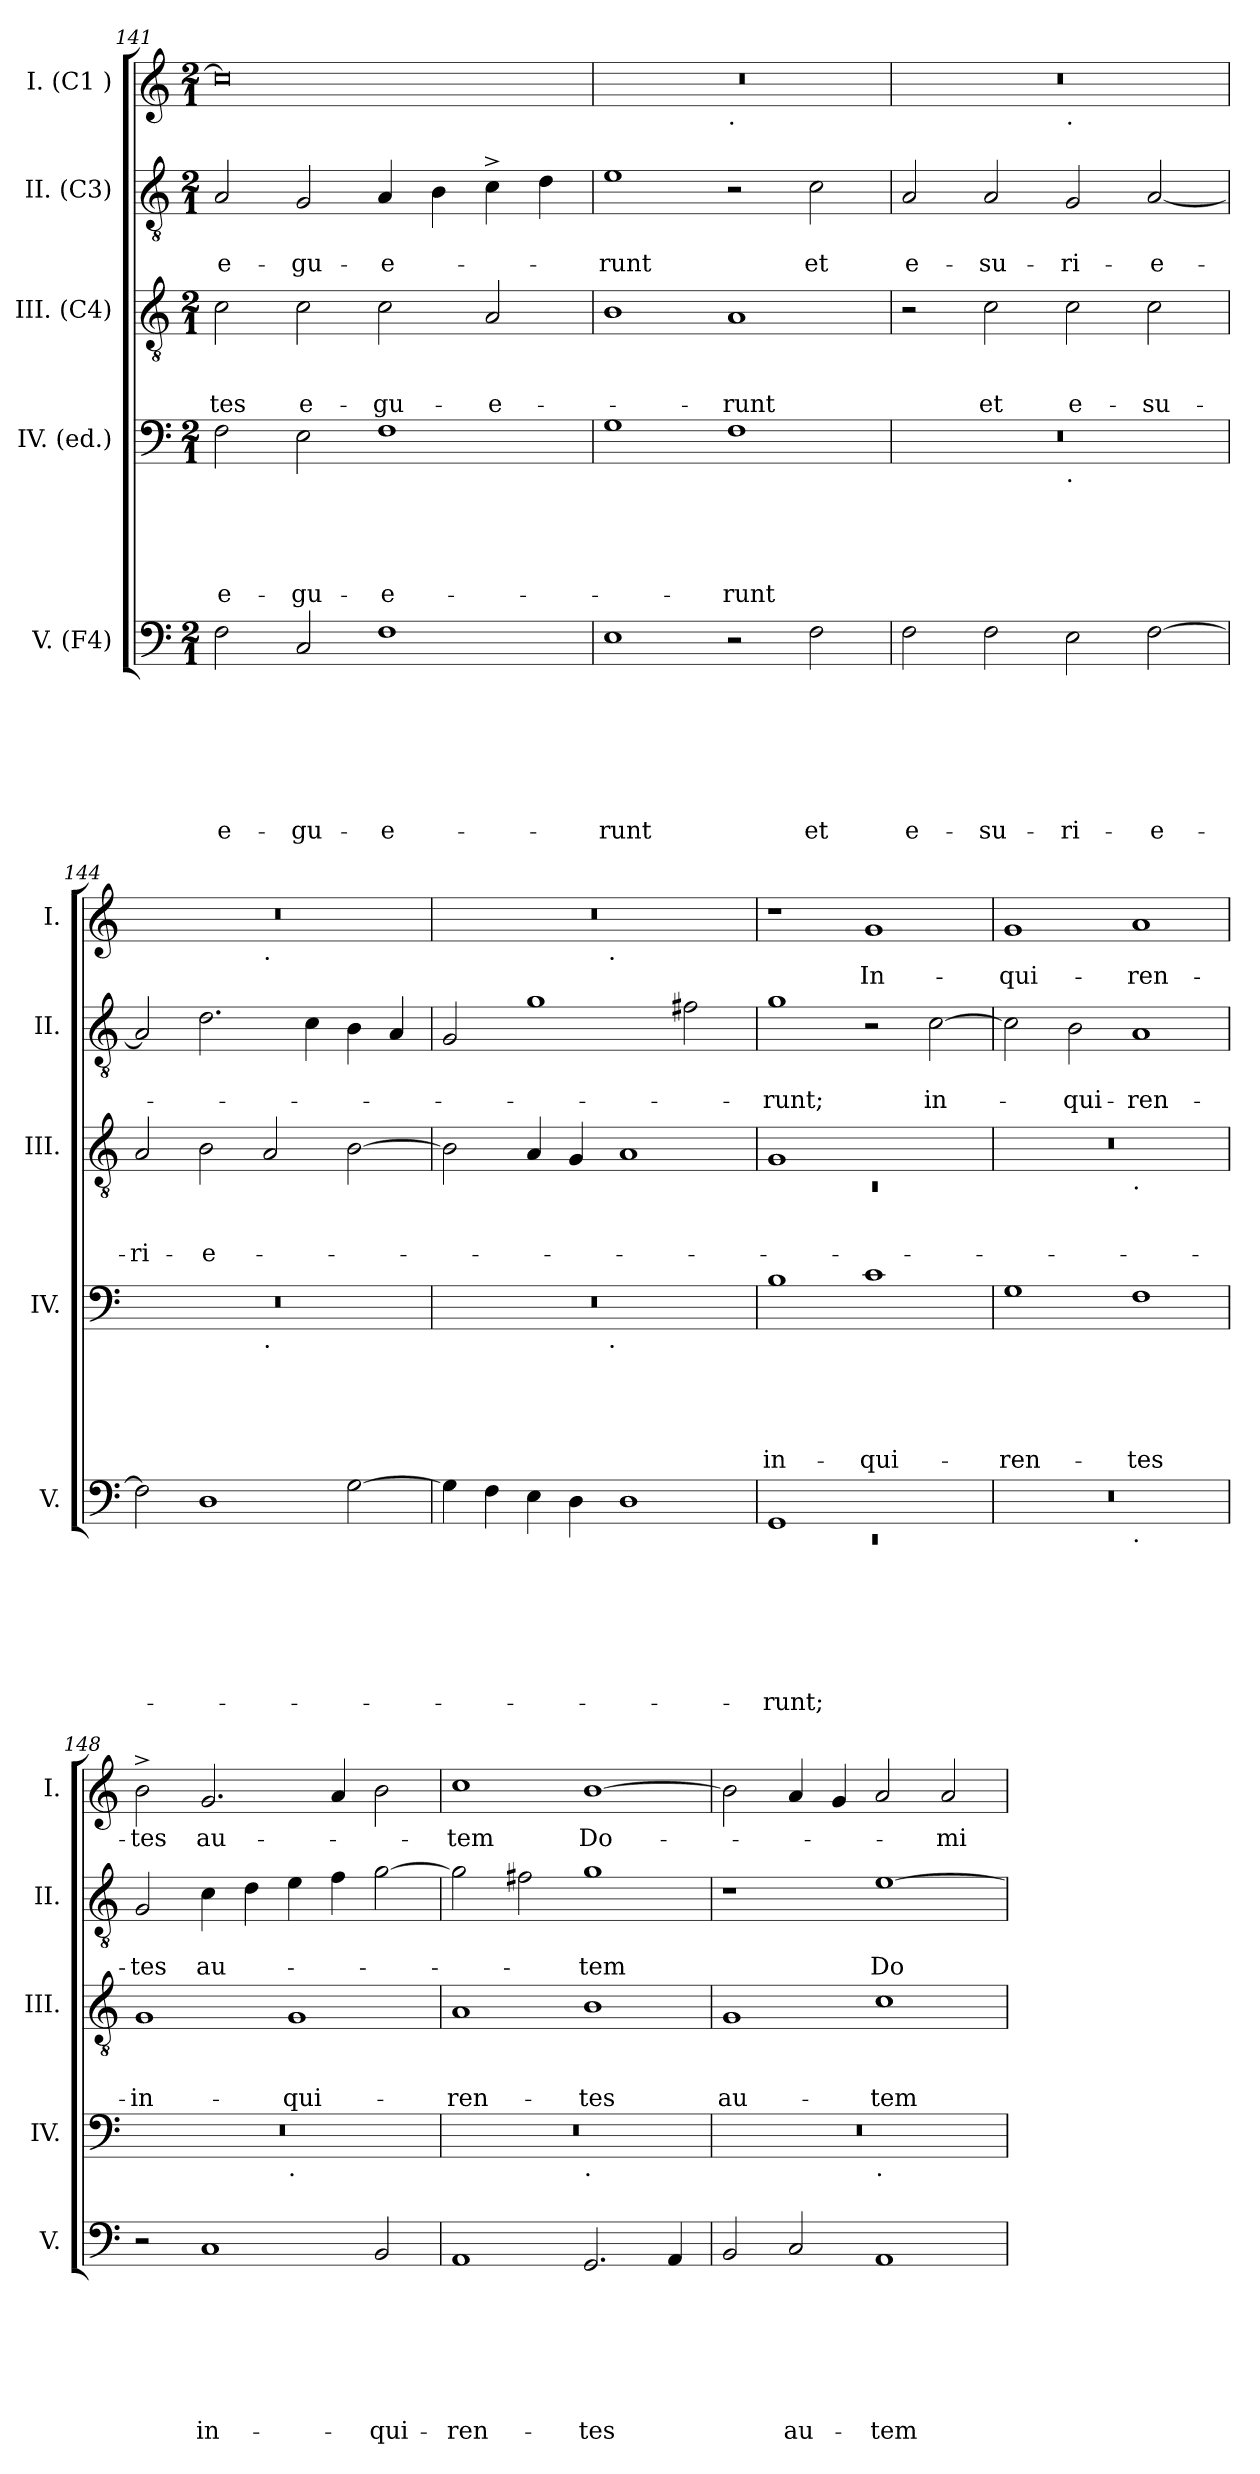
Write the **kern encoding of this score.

**kern	**text	**text	**text	**text	**text	**text	**text	**kern	**text	**text	**text	**text	**text	**kern	**text	**text	**text	**kern	**text	**text	**kern	**text
*part5	*part5	*part5	*part5	*part5	*part5	*part5	*part5	*part4	*part4	*part4	*part4	*part4	*part4	*part3	*part3	*part3	*part3	*part2	*part2	*part2	*part1	*part1
*staff5	*staff5	*staff5	*staff5	*staff5	*staff5	*staff5	*staff5	*staff4	*staff4	*staff4	*staff4	*staff4	*staff4	*staff3	*staff3	*staff3	*staff3	*staff2	*staff2	*staff2	*staff1	*staff1
*I"V. (F4)	*	*	*	*	*	*	*	*I"IV. (ed.)	*	*	*	*	*	*I"III. (C4)	*	*	*	*I"II. (C3)	*	*	*I"I. (C1 )	*
*I'V.	*	*	*	*	*	*	*	*I'IV.	*	*	*	*	*	*I'III.	*	*	*	*I'II.	*	*	*I'I.	*
!!LO:LB:g=z
*clefF4	*	*	*	*	*	*	*	*clefF4	*	*	*	*	*	*clefGv2	*	*	*	*clefGv2	*	*	*clefG2	*
*k[]	*	*	*	*	*	*	*	*k[]	*	*	*	*	*	*k[]	*	*	*	*k[]	*	*	*k[]	*
*C:	*	*	*	*	*	*	*	*C:	*	*	*	*	*	*C:	*	*	*	*C:	*	*	*C:	*
*M2/1	*	*	*	*	*	*	*	*M2/1	*	*	*	*	*	*M2/1	*	*	*	*M2/1	*	*	*M2/1	*
=141	=141	=141	=141	=141	=141	=141	=141	=141	=141	=141	=141	=141	=141	=141	=141	=141	=141	=141	=141	=141	=141	=141
!	!	!	!	!	!	!	!LO:LY:b	!	!	!	!	!	!LO:LY:b	!	!	!	!LO:LY:b	!	!	!LO:LY:b	!	!
2F\	.	.	.	.	.	.	e-	2F\	.	.	.	.	e-	2c\	.	.	-tes	2A/	.	e-	0cc]	.
!	!	!	!	!	!	!	!LO:LY:b	!	!	!	!	!	!LO:LY:b	!	!	!	!LO:LY:b	!	!	!LO:LY:b	!	!
2C/	.	.	.	.	.	.	-gu-	2E\	.	.	.	.	-gu-	2c\	.	.	e-	2G/	.	-gu-	.	.
!	!	!	!	!	!	!	!LO:LY:b:rj	!	!	!	!	!	!LO:LY:b:rj	!	!	!	!LO:LY:b	!	!	!LO:LY:b	!	!
1F	.	.	.	.	.	.	-e-	1F	.	.	.	.	-e-	2c\	.	.	-gu-	4A/	.	-e-	.	.
.	.	.	.	.	.	.	.	.	.	.	.	.	.	.	.	.	.	4B\	.	.	.	.
!	!	!	!	!	!	!	!	!	!	!	!	!	!	!	!	!	!LO:LY:b:rj	!	!	!	!	!
.	.	.	.	.	.	.	.	.	.	.	.	.	.	2A/	.	.	-e-	4c^>\	.	.	.	.
.	.	.	.	.	.	.	.	.	.	.	.	.	.	.	.	.	.	4d\	.	.	.	.
=142	=142	=142	=142	=142	=142	=142	=142	=142	=142	=142	=142	=142	=142	=142	=142	=142	=142	=142	=142	=142	=142	=142
!	!	!	!	!	!	!	!LO:LY:b	!	!	!	!	!	!	!	!	!	!	!	!	!LO:LY:b	!	!
*	*	*	*	*	*	*	*	*	*	*	*	*	*	*	*	*	*	*	*	*	*^	*
1E	.	.	.	.	.	.	-runt	1G	.	.	.	.	.	1B	.	.	.	1e	.	-runt	0r	1ryy	.
!	!	!	!	!	!	!	!	!	!	!	!	!	!	!	!	!	!	!	!	!	!	!LO:TX:b:t=.	!
!	!	!	!	!	!	!	!	!	!	!	!	!	!LO:LY:b	!	!	!	!LO:LY:b	!	!	!	!	!	!
2r	.	.	.	.	.	.	.	1F	.	.	.	.	-runt	1A	.	.	-runt	2r	.	.	.	1ryy	.
!	!	!	!	!	!	!	!LO:LY:b	!	!	!	!	!	!	!	!	!	!	!	!	!LO:LY:b	!	!	!
2F\	.	.	.	.	.	.	et	.	.	.	.	.	.	.	.	.	.	2c\	.	et	.	.	.
=143	=143	=143	=143	=143	=143	=143	=143	=143	=143	=143	=143	=143	=143	=143	=143	=143	=143	=143	=143	=143	=143	=143	=143
!	!	!	!	!	!	!	!LO:LY:b	!	!	!	!	!	!	!	!	!	!	!	!	!LO:LY:b	!	!	!
*	*	*	*	*	*	*	*	*^	*	*	*	*	*	*	*	*	*	*	*	*	*	*	*
2F\	.	.	.	.	.	.	e-	0r	1ryy	.	.	.	.	.	2r	.	.	.	2A/	.	e-	0r	1ryy	.
!	!	!	!	!	!	!	!LO:LY:b	!	!	!	!	!	!	!	!	!	!	!LO:LY:b	!	!	!LO:LY:b	!	!	!
2F\	.	.	.	.	.	.	-su-	.	.	.	.	.	.	.	2c\	.	.	et	2A/	.	-su-	.	.	.
!	!	!	!	!	!	!	!	!	!	!	!	!	!	!	!	!	!	!	!	!	!	!	!LO:TX:b:t=.	!
!	!	!	!	!	!	!	!	!	!LO:TX:b:t=.	!	!	!	!	!	!	!	!	!	!	!	!	!	!	!
!	!	!	!	!	!	!	!LO:LY:b	!	!	!	!	!	!	!	!	!	!	!LO:LY:b	!	!	!LO:LY:b	!	!	!
2E\	.	.	.	.	.	.	-ri-	.	1ryy	.	.	.	.	.	2c\	.	.	e-	2G/	.	-ri-	.	1ryy	.
!	!	!	!	!	!	!	!LO:LY:b:rj	!	!	!	!	!	!	!	!	!	!	!LO:LY:b	!	!	!LO:LY:b:rj	!	!	!
[>2F\	.	.	.	.	.	.	-e-	.	.	.	.	.	.	.	2c\	.	.	-su-	[<2A/	.	-e-	.	.	.
=144	=144	=144	=144	=144	=144	=144	=144	=144	=144	=144	=144	=144	=144	=144	=144	=144	=144	=144	=144	=144	=144	=144	=144	=144
!	!	!	!	!	!	!	!	!	!	!	!	!	!	!	!	!	!	!LO:LY:b	!	!	!	!	!	!
2F\]	.	.	.	.	.	.	.	0r	1ryy	.	.	.	.	.	2A/	.	.	-ri-	2A/]	.	.	0r	1ryy	.
!	!	!	!	!	!	!	!	!	!	!	!	!	!	!	!	!	!	!LO:LY:b:rj	!	!	!	!	!	!
1D	.	.	.	.	.	.	.	.	.	.	.	.	.	.	2B\	.	.	-e-	2.d\	.	.	.	.	.
!	!	!	!	!	!	!	!	!	!	!	!	!	!	!	!	!	!	!	!	!	!	!	!LO:TX:b:t=.	!
!	!	!	!	!	!	!	!	!	!LO:TX:b:t=.	!	!	!	!	!	!	!	!	!	!	!	!	!	!	!
.	.	.	.	.	.	.	.	.	1ryy	.	.	.	.	.	2A/	.	.	.	.	.	.	.	1ryy	.
.	.	.	.	.	.	.	.	.	.	.	.	.	.	.	.	.	.	.	4c\	.	.	.	.	.
[>2G\	.	.	.	.	.	.	.	.	.	.	.	.	.	.	[>2B\	.	.	.	4B\	.	.	.	.	.
.	.	.	.	.	.	.	.	.	.	.	.	.	.	.	.	.	.	.	4A/	.	.	.	.	.
=145	=145	=145	=145	=145	=145	=145	=145	=145	=145	=145	=145	=145	=145	=145	=145	=145	=145	=145	=145	=145	=145	=145	=145	=145
4G\]	.	.	.	.	.	.	.	0r	2ryy	.	.	.	.	.	2B\]	.	.	.	2G/	.	.	0r	2ryy	.
4F\	.	.	.	.	.	.	.	.	.	.	.	.	.	.	.	.	.	.	.	.	.	.	.	.
4E\	.	.	.	.	.	.	.	.	4...ryy	.	.	.	.	.	4A/	.	.	.	1g	.	.	.	4...ryy	.
4D\	.	.	.	.	.	.	.	.	.	.	.	.	.	.	4G/	.	.	.	.	.	.	.	.	.
!	!	!	!	!	!	!	!	!	!	!	!	!	!	!	!	!	!	!	!	!	!	!	!LO:TX:b:t=.	!
!	!	!	!	!	!	!	!	!	!LO:TX:b:t=.	!	!	!	!	!	!	!	!	!	!	!	!	!	!	!
.	.	.	.	.	.	.	.	.	1ryy	.	.	.	.	.	.	.	.	.	.	.	.	.	1ryy	.
1D	.	.	.	.	.	.	.	.	.	.	.	.	.	.	1A	.	.	.	.	.	.	.	.	.
.	.	.	.	.	.	.	.	.	.	.	.	.	.	.	.	.	.	.	2f#\	.	.	.	.	.
.	.	.	.	.	.	.	.	.	32ryy	.	.	.	.	.	.	.	.	.	.	.	.	.	32ryy	.
!!LO:PB:g=z
=146	=146	=146	=146	=146	=146	=146	=146	=146	=146	=146	=146	=146	=146	=146	=146	=146	=146	=146	=146	=146	=146	=146	=146	=146
*^	*	*	*	*	*	*	*	*	*	*	*	*	*	*	*^	*	*	*	*	*	*	*	*	*
!	!	!	!	!	!	!	!	!	!LO:TX:a:t=runt;	!	!	!	!	!	!	!	!	!	!	!	!	!	!	!	!	!
!	!LO:N:vis=1	!	!	!	!	!	!	!LO:LY:b	!	!	!	!	!	!	!LO:LY:b	!	!LO:N:vis=1	!	!	!	!	!	!LO:LY:b	!	!	!
*	*	*	*	*	*	*	*	*	*v	*v	*	*	*	*	*	*	*	*	*	*	*	*	*	*v	*v	*
1GG	0rEE	.	.	.	.	.	.	-runt;	1B	.	.	.	.	in-	1G	0rC	.	.	.	1g	.	-runt;	1r	.
!	!	!	!	!	!	!	!	!	!	!	!	!	!	!LO:LY:b	!	!	!	!	!	!	!	!	!	!LO:LY:b
1ryy	.	.	.	.	.	.	.	.	1c	.	.	.	.	-qui-	1ryy	.	.	.	.	2r	.	.	1g	In-
!	!	!	!	!	!	!	!	!	!	!	!	!	!	!	!	!	!	!	!	!	!	!LO:LY:b	!	!
.	.	.	.	.	.	.	.	.	.	.	.	.	.	.	.	.	.	.	.	[>2c\	.	in-	.	.
=147	=147	=147	=147	=147	=147	=147	=147	=147	=147	=147	=147	=147	=147	=147	=147	=147	=147	=147	=147	=147	=147	=147	=147	=147
!	!	!	!	!	!	!	!	!	!	!	!	!	!	!LO:LY:b	!	!	!	!	!	!	!	!	!	!LO:LY:b
0r	1ryy	.	.	.	.	.	.	.	1G	.	.	.	.	-ren-	0r	1ryy	.	.	.	2c\]	.	.	1g	-qui-
!	!	!	!	!	!	!	!	!	!	!	!	!	!	!	!	!	!	!	!	!	!	!LO:LY:b	!	!
.	.	.	.	.	.	.	.	.	.	.	.	.	.	.	.	.	.	.	.	2B\	.	-qui-	.	.
!	!	!	!	!	!	!	!	!	!	!	!	!	!	!	!	!LO:TX:b:t=.	!	!	!	!	!	!	!	!
!	!LO:TX:b:t=.	!	!	!	!	!	!	!	!	!	!	!	!	!	!	!	!	!	!	!	!	!	!	!
!	!	!	!	!	!	!	!	!	!	!	!	!	!	!LO:LY:b	!	!	!	!	!	!	!	!LO:LY:b	!	!LO:LY:b
.	1ryy	.	.	.	.	.	.	.	1F	.	.	.	.	-tes	.	1ryy	.	.	.	1A	.	-ren-	1a	-ren-
=148	=148	=148	=148	=148	=148	=148	=148	=148	=148	=148	=148	=148	=148	=148	=148	=148	=148	=148	=148	=148	=148	=148	=148	=148
!	!	!	!	!	!	!	!	!	!	!	!	!	!	!	!	!	!	!	!LO:LY:b	!	!	!LO:LY:b	!	!LO:LY:b
*v	*v	*	*	*	*	*	*	*	*^	*	*	*	*	*	*v	*v	*	*	*	*	*	*	*	*
2r	.	.	.	.	.	.	.	0r	1ryy	.	.	.	.	.	1G	.	.	-in-	2G/	.	-tes	2b^>\	-tes
!	!	!	!	!	!	!	!LO:LY:b	!	!	!	!	!	!	!	!	!	!	!	!	!	!LO:LY:b	!	!LO:LY:b
1C	.	.	.	.	.	.	in-	.	.	.	.	.	.	.	.	.	.	.	4c\	.	au-	2.g/	au-
.	.	.	.	.	.	.	.	.	.	.	.	.	.	.	.	.	.	.	4d\	.	.	.	.
!	!	!	!	!	!	!	!	!	!LO:TX:b:t=.	!	!	!	!	!	!	!	!	!	!	!	!	!	!
!	!	!	!	!	!	!	!	!	!	!	!	!	!	!	!	!	!	!LO:LY:b	!	!	!	!	!
.	.	.	.	.	.	.	.	.	1ryy	.	.	.	.	.	1G	.	.	-qui-	4e\	.	.	.	.
.	.	.	.	.	.	.	.	.	.	.	.	.	.	.	.	.	.	.	4f\	.	.	4a/	.
!	!	!	!	!	!	!	!LO:LY:b	!	!	!	!	!	!	!	!	!	!	!	!	!	!	!	!
2BB/	.	.	.	.	.	.	-qui-	.	.	.	.	.	.	.	.	.	.	.	[>2g\	.	.	2b\	.
=149	=149	=149	=149	=149	=149	=149	=149	=149	=149	=149	=149	=149	=149	=149	=149	=149	=149	=149	=149	=149	=149	=149	=149
!	!	!	!	!	!	!	!LO:LY:b	!	!	!	!	!	!	!	!	!	!	!LO:LY:b	!	!	!	!	!LO:LY:b
1AA	.	.	.	.	.	.	-ren-	0r	1ryy	.	.	.	.	.	1A	.	.	-ren-	2g\]	.	.	1cc	-tem
.	.	.	.	.	.	.	.	.	.	.	.	.	.	.	.	.	.	.	2f#\	.	.	.	.
!	!	!	!	!	!	!	!	!	!LO:TX:b:t=.	!	!	!	!	!	!	!	!	!	!	!	!	!	!
!	!	!	!	!	!	!	!LO:LY:b	!	!	!	!	!	!	!	!	!	!	!LO:LY:b	!	!	!LO:LY:b	!	!LO:LY:b
2.GG/	.	.	.	.	.	.	-tes	.	1ryy	.	.	.	.	.	1B	.	.	-tes	1g	.	-tem	[>1b	Do-
4AA/	.	.	.	.	.	.	.	.	.	.	.	.	.	.	.	.	.	.	.	.	.	.	.
=150	=150	=150	=150	=150	=150	=150	=150	=150	=150	=150	=150	=150	=150	=150	=150	=150	=150	=150	=150	=150	=150	=150	=150
!	!	!	!	!	!	!	!	!	!	!	!	!	!	!	!	!	!	!LO:LY:b	!	!	!	!	!
2BB/	.	.	.	.	.	.	.	0r	1ryy	.	.	.	.	.	1G	.	.	au-	1r	.	.	2b\]	.
!	!	!	!	!	!	!	!LO:LY:b	!	!	!	!	!	!	!	!	!	!	!	!	!	!	!	!
2C/	.	.	.	.	.	.	au-	.	.	.	.	.	.	.	.	.	.	.	.	.	.	4a/	.
.	.	.	.	.	.	.	.	.	.	.	.	.	.	.	.	.	.	.	.	.	.	4g/	.
!	!	!	!	!	!	!	!	!	!LO:TX:b:t=.	!	!	!	!	!	!	!	!	!	!	!	!	!	!
!	!	!	!	!	!	!	!LO:LY:b	!	!	!	!	!	!	!	!	!	!	!LO:LY:b	!	!	!LO:LY:b	!	!
1AA	.	.	.	.	.	.	-tem	.	1ryy	.	.	.	.	.	1c	.	.	-tem	[<1e	.	Do-	2a/	.
!	!	!	!	!	!	!	!	!	!	!	!	!	!	!	!	!	!	!	!	!	!	!	!LO:LY:b
.	.	.	.	.	.	.	.	.	.	.	.	.	.	.	.	.	.	.	.	.	.	2a/	-mi-
*	*	*	*	*	*	*	*	*v	*v	*	*	*	*	*	*	*	*	*	*	*	*	*	*
=	=	=	=	=	=	=	=	=	=	=	=	=	=	=	=	=	=	=	=	=	=	=
*-	*-	*-	*-	*-	*-	*-	*-	*-	*-	*-	*-	*-	*-	*-	*-	*-	*-	*-	*-	*-	*-	*-
